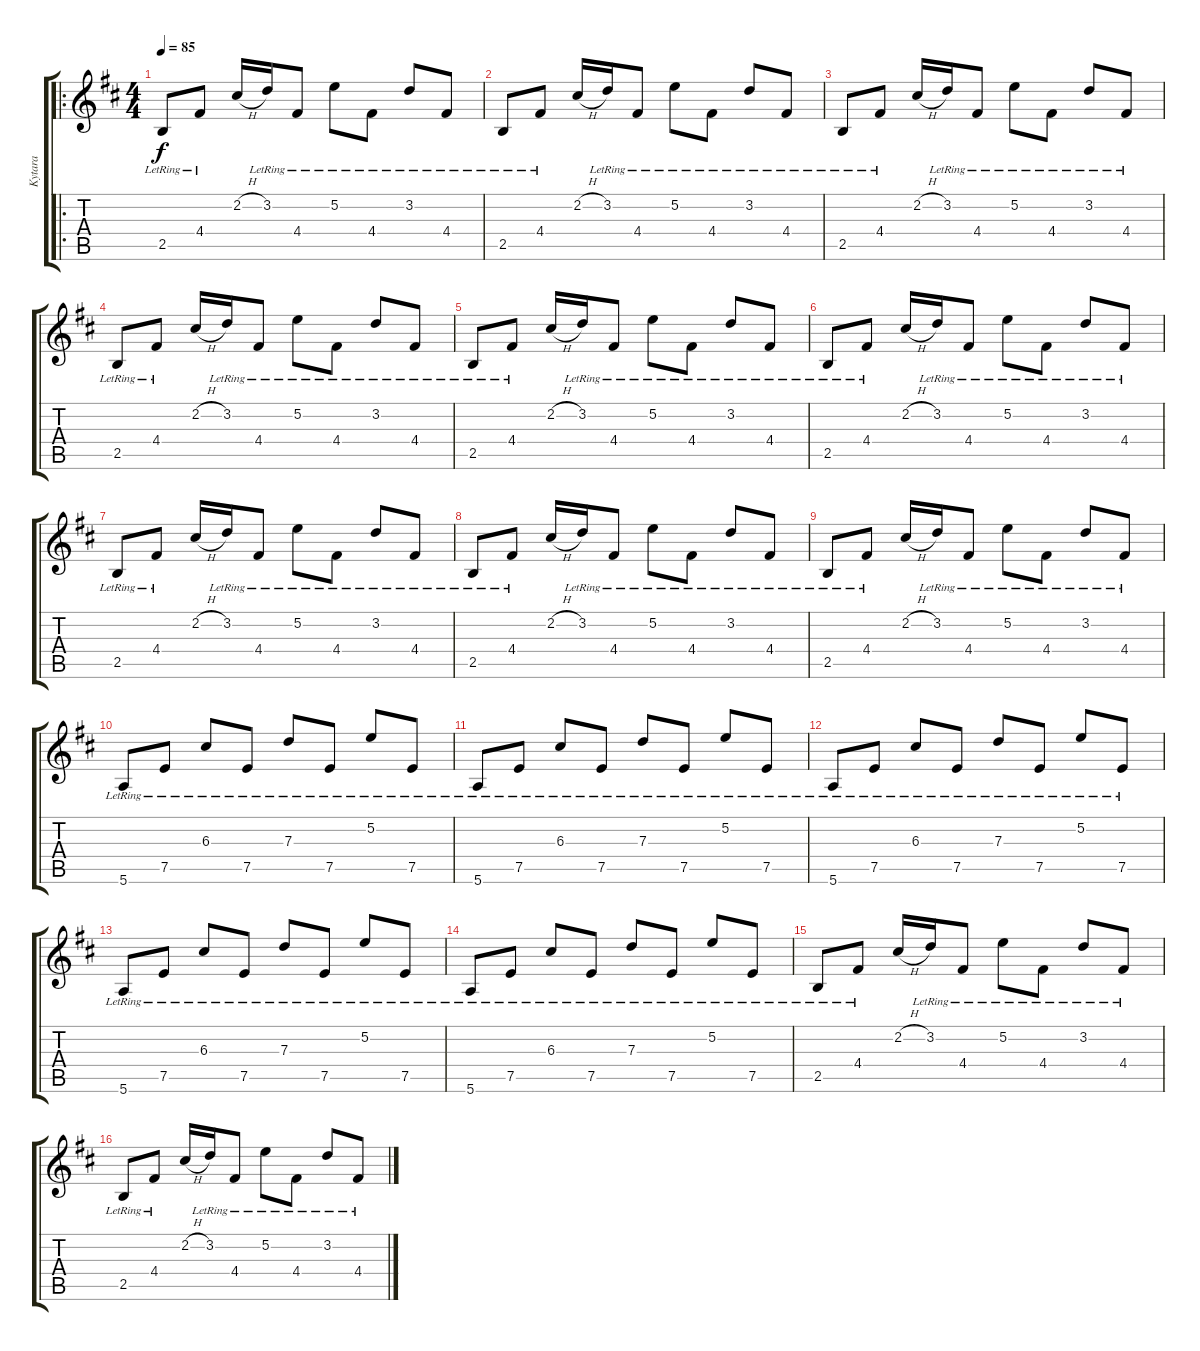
\track ("Kytara" "Kytara") {instrument acousticguitarsteel}
\staff {score tabs}
\tuning (E4 B3 G3 D3 A2 E2) {hide}
\ro
\ts (4 4)
\tempo 85
\clef g2
\ks d
2.5{lr}.8{dy f instrument acousticguitarsteel} 4.4{lr}.8 2.2{h}.16 3.2{lr}.16 4.4{lr}.8 5.2{lr}.8 4.4{lr}.8 3.2{lr}.8 4.4{lr}.8 |
2.5{lr}.8 4.4{lr}.8 2.2{h}.16 3.2{lr}.16 4.4{lr}.8 5.2{lr}.8 4.4{lr}.8 3.2{lr}.8 4.4{lr}.8 |
2.5{lr}.8 4.4{lr}.8 2.2{h}.16 3.2{lr}.16 4.4{lr}.8 5.2{lr}.8 4.4{lr}.8 3.2{lr}.8 4.4{lr}.8 |
2.5{lr}.8 4.4{lr}.8 2.2{h}.16 3.2{lr}.16 4.4{lr}.8 5.2{lr}.8 4.4{lr}.8 3.2{lr}.8 4.4{lr}.8 |
2.5{lr}.8 4.4{lr}.8 2.2{h}.16 3.2{lr}.16 4.4{lr}.8 5.2{lr}.8 4.4{lr}.8 3.2{lr}.8 4.4{lr}.8 |
2.5{lr}.8 4.4{lr}.8 2.2{h}.16 3.2{lr}.16 4.4{lr}.8 5.2{lr}.8 4.4{lr}.8 3.2{lr}.8 4.4{lr}.8 |
2.5{lr}.8 4.4{lr}.8 2.2{h}.16 3.2{lr}.16 4.4{lr}.8 5.2{lr}.8 4.4{lr}.8 3.2{lr}.8 4.4{lr}.8 |
2.5{lr}.8 4.4{lr}.8 2.2{h}.16 3.2{lr}.16 4.4{lr}.8 5.2{lr}.8 4.4{lr}.8 3.2{lr}.8 4.4{lr}.8 |
2.5{lr}.8 4.4{lr}.8 2.2{h}.16 3.2{lr}.16 4.4{lr}.8 5.2{lr}.8 4.4{lr}.8 3.2{lr}.8 4.4{lr}.8 |
5.6{lr}.8 7.5{lr}.8 6.3{lr}.8 7.5{lr}.8 7.3{lr}.8 7.5{lr}.8 5.2{lr}.8 7.5{lr}.8 |
5.6{lr}.8 7.5{lr}.8 6.3{lr}.8 7.5{lr}.8 7.3{lr}.8 7.5{lr}.8 5.2{lr}.8 7.5{lr}.8 |
5.6{lr}.8 7.5{lr}.8 6.3{lr}.8 7.5{lr}.8 7.3{lr}.8 7.5{lr}.8 5.2{lr}.8 7.5{lr}.8 |
5.6{lr}.8 7.5{lr}.8 6.3{lr}.8 7.5{lr}.8 7.3{lr}.8 7.5{lr}.8 5.2{lr}.8 7.5{lr}.8 |
5.6{lr}.8 7.5{lr}.8 6.3{lr}.8 7.5{lr}.8 7.3{lr}.8 7.5{lr}.8 5.2{lr}.8 7.5{lr}.8 |
2.5{lr}.8 4.4{lr}.8 2.2{h}.16 3.2{lr}.16 4.4{lr}.8 5.2{lr}.8 4.4{lr}.8 3.2{lr}.8 4.4{lr}.8 |
2.5{lr}.8 4.4{lr}.8 2.2{h}.16 3.2{lr}.16 4.4{lr}.8 5.2{lr}.8 4.4{lr}.8 3.2{lr}.8 4.4{lr}.8
